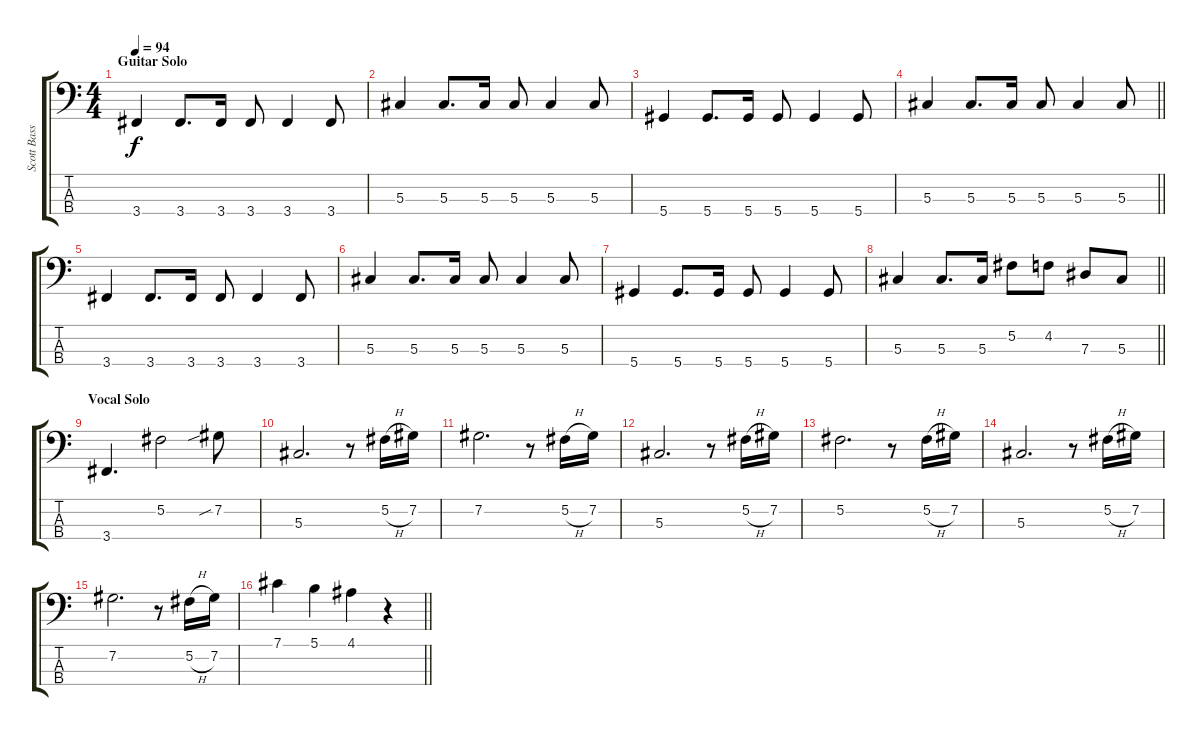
\track ("Scott Bass" "Scott Bass") {instrument electricbassfinger}
\staff {score tabs}
\tuning (Gb2 Db2 Ab1 Eb1) {hide}
\ts (4 4)
\section ("" "Guitar Solo")
\tempo 94
\clef f4
\ks c
3.4.4{dy f} 3.4.8{d} 3.4.16 3.4.8 3.4.4 3.4.8 |
5.3.4 5.3.8{d} 5.3.16 5.3.8 5.3.4 5.3.8 |
5.4.4 5.4.8{d} 5.4.16 5.4.8 5.4.4 5.4.8 |
\barLineRight lightlight
5.3.4 5.3.8{d} 5.3.16 5.3.8 5.3.4 5.3.8 |
3.4.4 3.4.8{d} 3.4.16 3.4.8 3.4.4 3.4.8 |
5.3.4 5.3.8{d} 5.3.16 5.3.8 5.3.4 5.3.8 |
5.4.4 5.4.8{d} 5.4.16 5.4.8 5.4.4 5.4.8 |
\barLineRight lightlight
5.3.4 5.3.8{d} 5.3.16 5.2.8 4.2.8 7.3.8 5.3.8 |
\section ("" "Vocal Solo")
3.4.4{d} 5.2.2 7.2{sib}.8 |
5.3.2{d} r.8 5.2{h}.16 7.2.16 |
7.2.2{d} r.8 5.2{h}.16 7.2.16 |
5.3.2{d} r.8 5.2{h}.16 7.2.16 |
5.2.2{d} r.8 5.2{h}.16 7.2.16 |
5.3.2{d} r.8 5.2{h}.16 7.2.16 |
7.2.2{d} r.8 5.2{h}.16 7.2.16 |
\barLineRight lightlight
7.1.4 5.1.4 4.1.4 r.4
